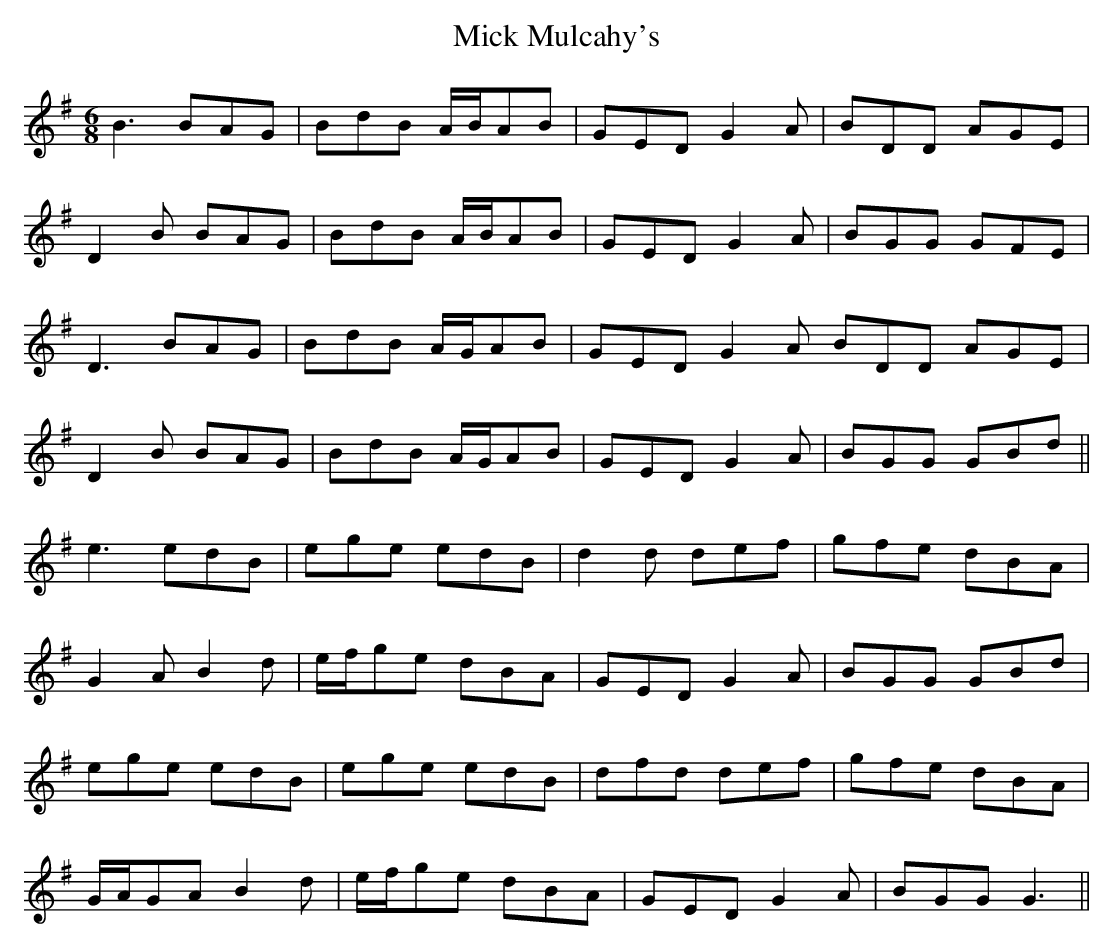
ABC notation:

X:1
T: Mick Mulcahy's
L: 1/8
M: 6/8
K: G
B3 BAG|BdB A/B/AB|GED G2A|BDD AGE|
D2B BAG|BdB A/B/AB|GED G2A|BGG GFE|
D3 BAG|BdB A/G/AB|GED G2A BDD AGE|
D2B BAG|BdB A/G/AB|GED G2A|BGG GBd||
e3 edB|ege edB|d2d def|gfe dBA|
G2A B2d|e/f/ge dBA|GED G2A|BGG GBd|
ege edB|ege edB|dfd def|gfe dBA|
G/A/GA B2d|e/f/ge dBA|GED G2A|BGG G3 ||
